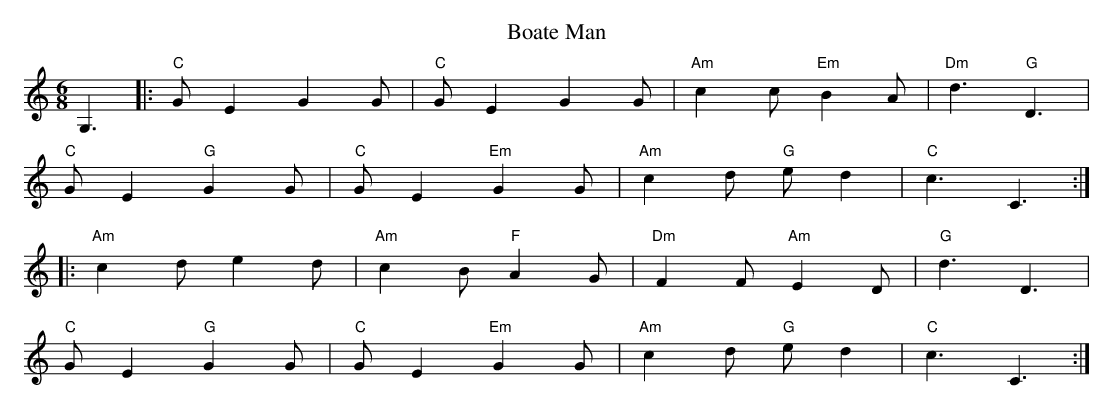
X:1
T:Boate Man
M:6/8
L:1/8
K:C
G,3 |: "C" G E2 G2 G | "C" G E2 G2 G | "Am" c2 c "Em" B2 A | "Dm" d3 "G" D3 |
"C" G E2 "G" G2 G | "C" G E2 "Em" G2 G | "Am" c2 d "G" e d2 | "C" c3 C3 :|
|: "Am" c2 d e2 d | "Am" c2 B "F" A2 G | "Dm" F2 F "Am" E2 D | "G" d3 D3 |
"C" G E2 "G" G2 G | "C" G E2 "Em" G2 G | "Am" c2 d "G" e d2 | "C" c3 C3 :|
